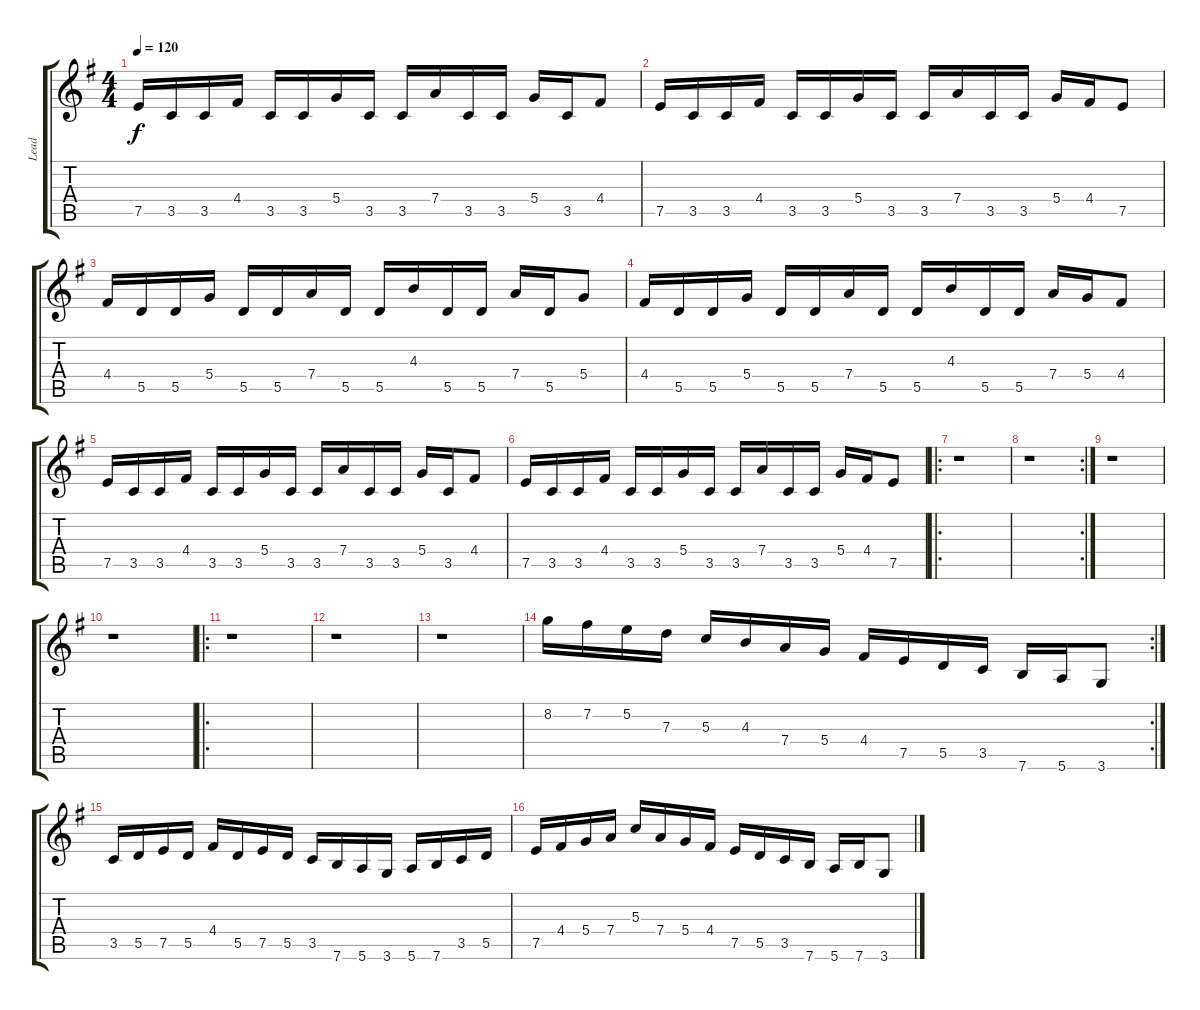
\track ("Lead" "Lead") {instrument electricguitarclean}
\staff {score tabs}
\tuning (E4 B3 G3 D3 A2 E2) {hide}
\ts (4 4)
\tempo 120
\clef g2
\ks g
7.5.16{dy f} 3.5.16 3.5.16 4.4.16 3.5.16 3.5.16 5.4.16 3.5.16 3.5.16 7.4.16 3.5.16 3.5.16 5.4.16 3.5.16 4.4.8 |
7.5.16 3.5.16 3.5.16 4.4.16 3.5.16 3.5.16 5.4.16 3.5.16 3.5.16 7.4.16 3.5.16 3.5.16 5.4.16 4.4.16 7.5.8 |
4.4.16 5.5.16 5.5.16 5.4.16 5.5.16 5.5.16 7.4.16 5.5.16 5.5.16 4.3.16 5.5.16 5.5.16 7.4.16 5.5.16 5.4.8 |
4.4.16 5.5.16 5.5.16 5.4.16 5.5.16 5.5.16 7.4.16 5.5.16 5.5.16 4.3.16 5.5.16 5.5.16 7.4.16 5.4.16 4.4.8 |
7.5.16 3.5.16 3.5.16 4.4.16 3.5.16 3.5.16 5.4.16 3.5.16 3.5.16 7.4.16 3.5.16 3.5.16 5.4.16 3.5.16 4.4.8 |
7.5.16 3.5.16 3.5.16 4.4.16 3.5.16 3.5.16 5.4.16 3.5.16 3.5.16 7.4.16 3.5.16 3.5.16 5.4.16 4.4.16 7.5.8 |
\ro
r.1 |
\rc 2
r.1 |
r.1 |
r.1 |
\ro
r.1 |
r.1 |
r.1 |
\rc 2
8.2.16 7.2.16 5.2.16 7.3.16 5.3.16 4.3.16 7.4.16 5.4.16 4.4.16 7.5.16 5.5.16 3.5.16 7.6.16 5.6.16 3.6.8 |
3.5.16 5.5.16 7.5.16 5.5.16 4.4.16 5.5.16 7.5.16 5.5.16 3.5.16 7.6.16 5.6.16 3.6.16 5.6.16 7.6.16 3.5.16 5.5.16 |
7.5.16 4.4.16 5.4.16 7.4.16 5.3.16 7.4.16 5.4.16 4.4.16 7.5.16 5.5.16 3.5.16 7.6.16 5.6.16 7.6.16 3.6.8
